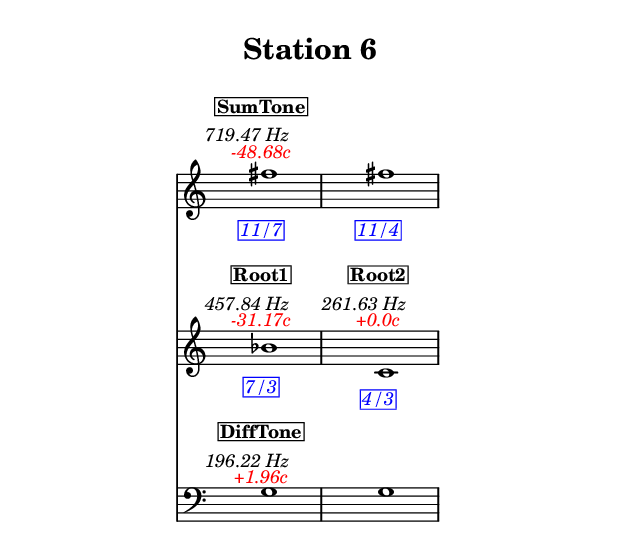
\version "2.20.0"
\language "english"

#(set-default-paper-size "a6" 'portrait)
#(set-global-staff-size 16)

\header {
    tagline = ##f
    title = \markup {
        \pad-around
            #3
            "Station 6"
        }
}

\layout {
    indent = #25
}

\paper {
    systems-per-page = 1
}

\score {
    \new Score
    <<
        \new Staff
        \with
        {
            \remove Time_signature_engraver
        }
        {
            \clef "treble"
            fs''1
            - \tweak color #red
            ^ \markup {
                \halign
                    #0
                    \italic
                        {
                            -48.68c
                        }
                }
            ^ \markup {
                \halign
                    #1
                    \italic
                        {
                            719.47
                            Hz
                        }
                }
            ^ \markup {
                \pad-around
                    #1
                    \box
                        \vcenter
                            \halign
                                #0
                                \bold
                                    {
                                        SumTone
                                    }
                }
            - \tweak color #blue
            _ \markup {
                \pad-around
                    #1
                    \box
                        \halign
                            #0
                            \italic
                                {
                                    11/7
                                }
                }
            \override Score.NonMusicalPaperColumn.padding = #5
            \clef "treble"
            fs''1
            - \tweak color #blue
            _ \markup {
                \pad-around
                    #1
                    \box
                        \halign
                            #0
                            \italic
                                {
                                    11/4
                                }
                }
        }
        \new Staff
        \with
        {
            \remove Time_signature_engraver
        }
        {
            \clef "treble"
            bf'1
            - \tweak color #red
            ^ \markup {
                \halign
                    #0
                    \italic
                        {
                            -31.17c
                        }
                }
            ^ \markup {
                \halign
                    #1
                    \italic
                        {
                            457.84
                            Hz
                        }
                }
            ^ \markup {
                \pad-around
                    #1
                    \box
                        \vcenter
                            \halign
                                #0
                                \bold
                                    {
                                        Root1
                                    }
                }
            - \tweak color #blue
            _ \markup {
                \pad-around
                    #1
                    \box
                        \halign
                            #0
                            \italic
                                {
                                    7/3
                                }
                }
            \clef "treble"
            c'1
            - \tweak color #red
            ^ \markup {
                \halign
                    #0
                    \italic
                        {
                            +0.0c
                        }
                }
            ^ \markup {
                \halign
                    #1
                    \italic
                        {
                            261.63
                            Hz
                        }
                }
            ^ \markup {
                \pad-around
                    #1
                    \box
                        \vcenter
                            \halign
                                #0
                                \bold
                                    {
                                        Root2
                                    }
                }
            - \tweak color #blue
            _ \markup {
                \pad-around
                    #1
                    \box
                        \halign
                            #0
                            \italic
                                {
                                    4/3
                                }
                }
        }
        \new Staff
        \with
        {
            \remove Time_signature_engraver
        }
        {
            \clef "bass"
            g1
            - \tweak color #red
            ^ \markup {
                \halign
                    #0
                    \italic
                        {
                            +1.96c
                        }
                }
            ^ \markup {
                \halign
                    #1
                    \italic
                        {
                            196.22
                            Hz
                        }
                }
            ^ \markup {
                \pad-around
                    #1
                    \box
                        \vcenter
                            \halign
                                #0
                                \bold
                                    {
                                        DiffTone
                                    }
                }
            \clef "bass"
            g1
        }
    >>
}